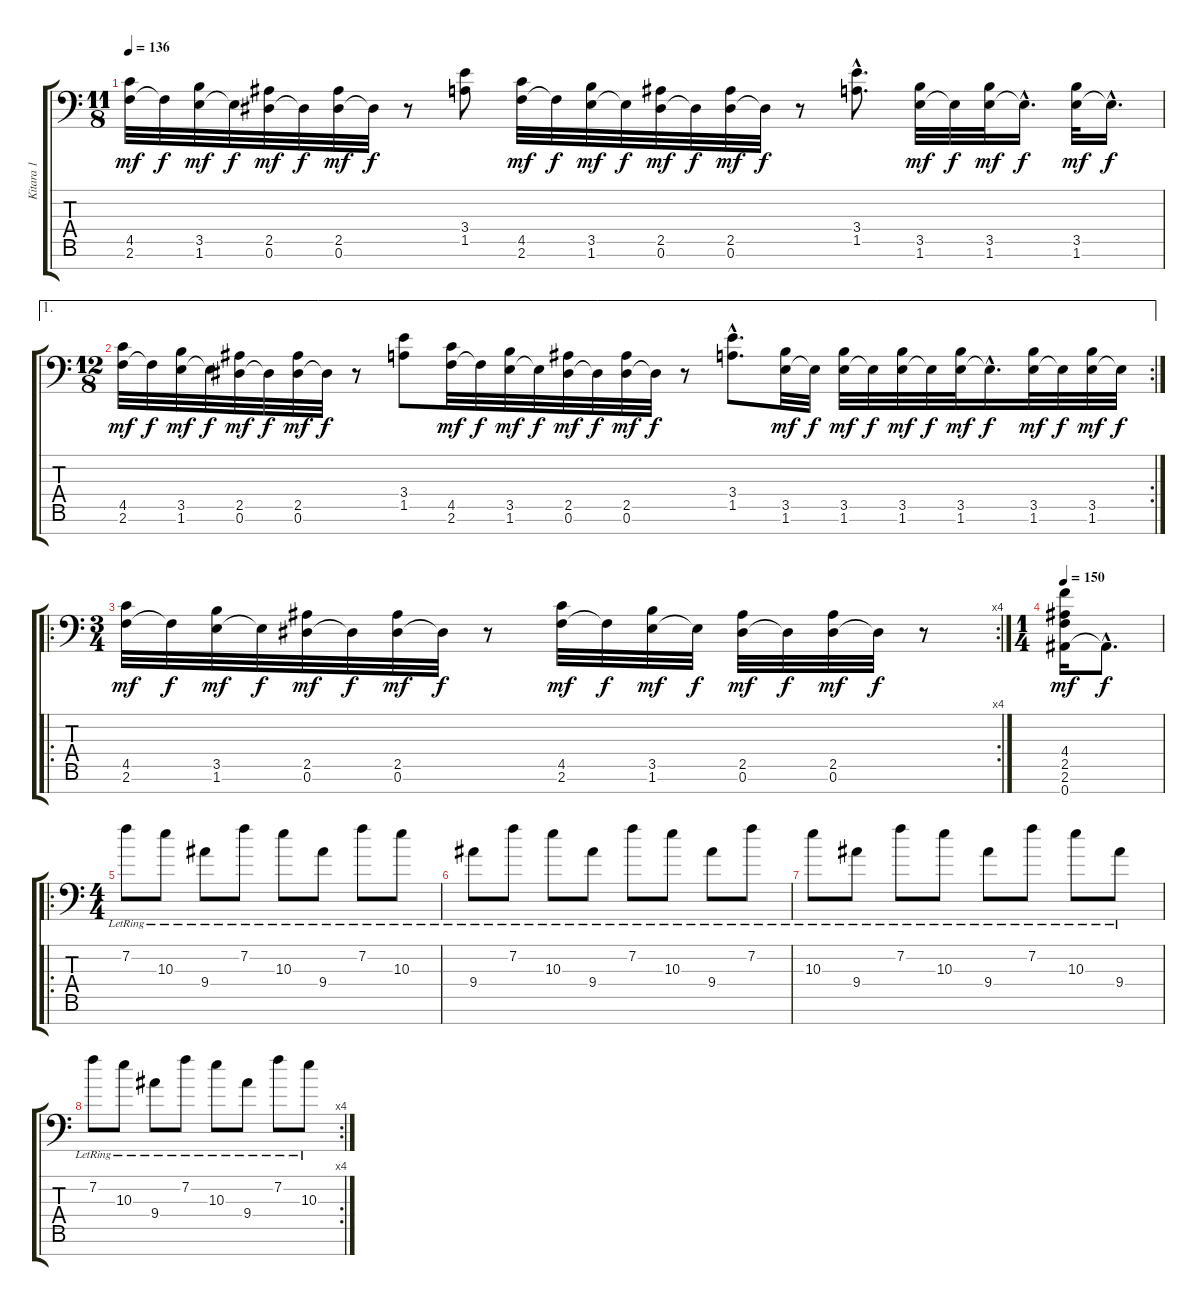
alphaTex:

\track ("Kitara 1" "Kitara 1") {instrument distortionguitar}
\staff {score tabs}
\tuning (Eb4 Bb3 Gb3 Db3 Ab2 Eb2 Bb1) {hide}
\ts (11 8)
\tempo 136
\clef f4
\ks c
(4.5 2.6).32{dy mf} 2.6{t}.32{dy f} (3.5 1.6).32{dy mf} 1.6{t}.32{dy f} (2.5 0.6).32{dy mf} 0.6{t}.32{dy f} (2.5 0.6).32{dy mf} 0.6{t}.32{dy f} r.8 (3.4 1.5).8 (4.5 2.6).32{dy mf} 2.6{t}.32{dy f} (3.5 1.6).32{dy mf} 1.6{t}.32{dy f} (2.5 0.6).32{dy mf} 0.6{t}.32{dy f} (2.5 0.6).32{dy mf} 0.6{t}.32{dy f} r.8 (3.4{hac} 1.5{hac}).8{d} (3.5 1.6).32{dy mf} 1.6{t}.32{dy f} (3.5 1.6).32{dy mf} 1.6{hac t}.16{d dy f} (3.5 1.6).32{dy mf} 1.6{hac t}.16{d dy f} |
\ae 1
\rc 2
\ts (12 8)
(4.5 2.6).32{dy mf} 2.6{t}.32{dy f} (3.5 1.6).32{dy mf} 1.6{t}.32{dy f} (2.5 0.6).32{dy mf} 0.6{t}.32{dy f} (2.5 0.6).32{dy mf} 0.6{t}.32{dy f} r.8 (3.4 1.5).8 (4.5 2.6).32{dy mf} 2.6{t}.32{dy f} (3.5 1.6).32{dy mf} 1.6{t}.32{dy f} (2.5 0.6).32{dy mf} 0.6{t}.32{dy f} (2.5 0.6).32{dy mf} 0.6{t}.32{dy f} r.8 (3.4{hac} 1.5{hac}).8{d} (3.5 1.6).32{dy mf} 1.6{t}.32{dy f} (3.5 1.6).32{dy mf} 1.6{t}.32{dy f} (3.5 1.6).32{dy mf} 1.6{t}.32{dy f} (3.5 1.6).32{dy mf} 1.6{hac t}.16{d dy f} (3.5 1.6).32{dy mf} 1.6{t}.32{dy f} (3.5 1.6).32{dy mf} 1.6{t}.32{dy f} |
\ro
\rc 4
\ts (3 4)
(4.5 2.6).32{dy mf} 2.6{t}.32{dy f} (3.5 1.6).32{dy mf} 1.6{t}.32{dy f} (2.5 0.6).32{dy mf} 0.6{t}.32{dy f} (2.5 0.6).32{dy mf} 0.6{t}.32{dy f} r.8 (4.5 2.6).32{dy mf} 2.6{t}.32{dy f} (3.5 1.6).32{dy mf} 1.6{t}.32{dy f} (2.5 0.6).32{dy mf} 0.6{t}.32{dy f} (2.5 0.6).32{dy mf} 0.6{t}.32{dy f} r.8 |
\ts (1 4)
\tempo 150
(4.4 2.5 2.6 0.7).16{dy mf} 0.7{hac t}.8{d dy f} |
\ro
\ts (4 4)
7.2{lr}.8{balance 8 instrument electricguitarclean} 10.3{lr}.8 9.4{lr}.8 7.2{lr}.8 10.3{lr}.8 9.4{lr}.8 7.2{lr}.8 10.3{lr}.8 |
9.4{lr}.8 7.2{lr}.8 10.3{lr}.8 9.4{lr}.8 7.2{lr}.8 10.3{lr}.8 9.4{lr}.8 7.2{lr}.8 |
10.3{lr}.8 9.4{lr}.8 7.2{lr}.8 10.3{lr}.8 9.4{lr}.8 7.2{lr}.8 10.3{lr}.8 9.4{lr}.8 |
\rc 4
7.2{lr}.8 10.3{lr}.8 9.4{lr}.8 7.2{lr}.8 10.3{lr}.8 9.4{lr}.8 7.2{lr}.8 10.3{lr}.8
